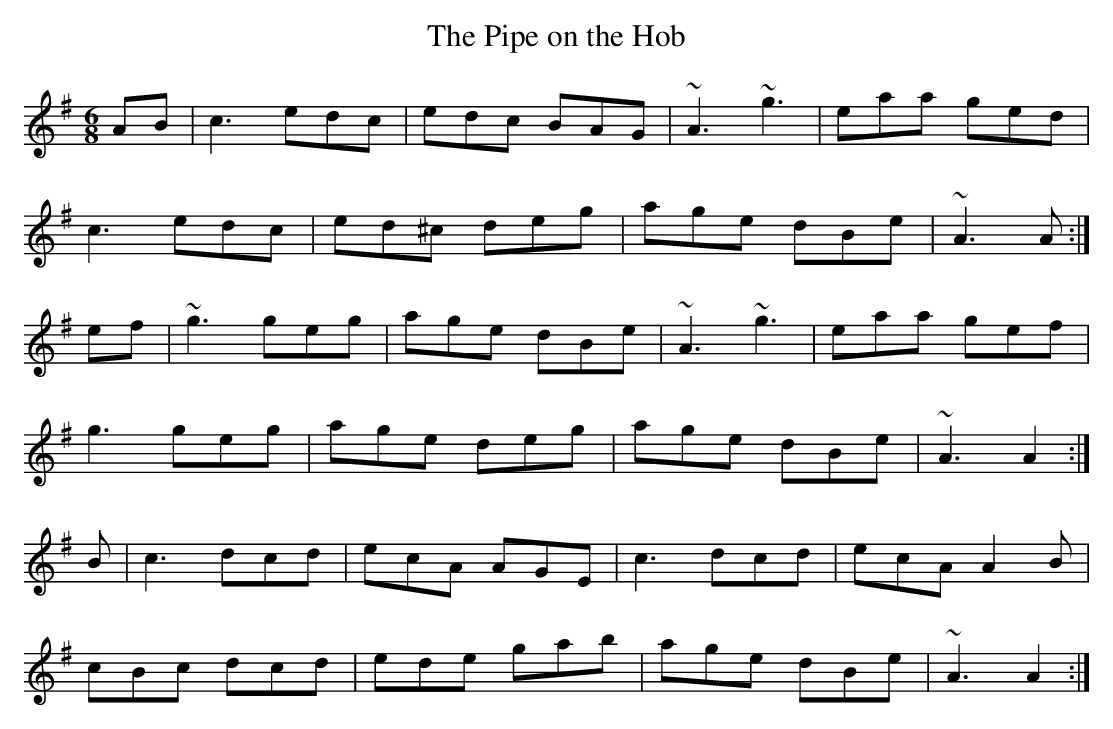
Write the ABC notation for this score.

X:1
T:Pipe on the Hob, The
M:6/8
L:1/8
K:ADor
AB|c3 edc|edc BAG|~A3 ~g3|eaa ged|!
c3 edc|ed^c deg|age dBe|~A3 A:|!
ef|~g3 geg|age dBe|~A3 ~g3|eaa gef|!
g3 geg|age deg|age dBe|~A3 A2:|!
B|c3 dcd|ecA AGE|c3 dcd|ecA A2B|!
cBc dcd|ede gab|age dBe|~A3 A2:|!
